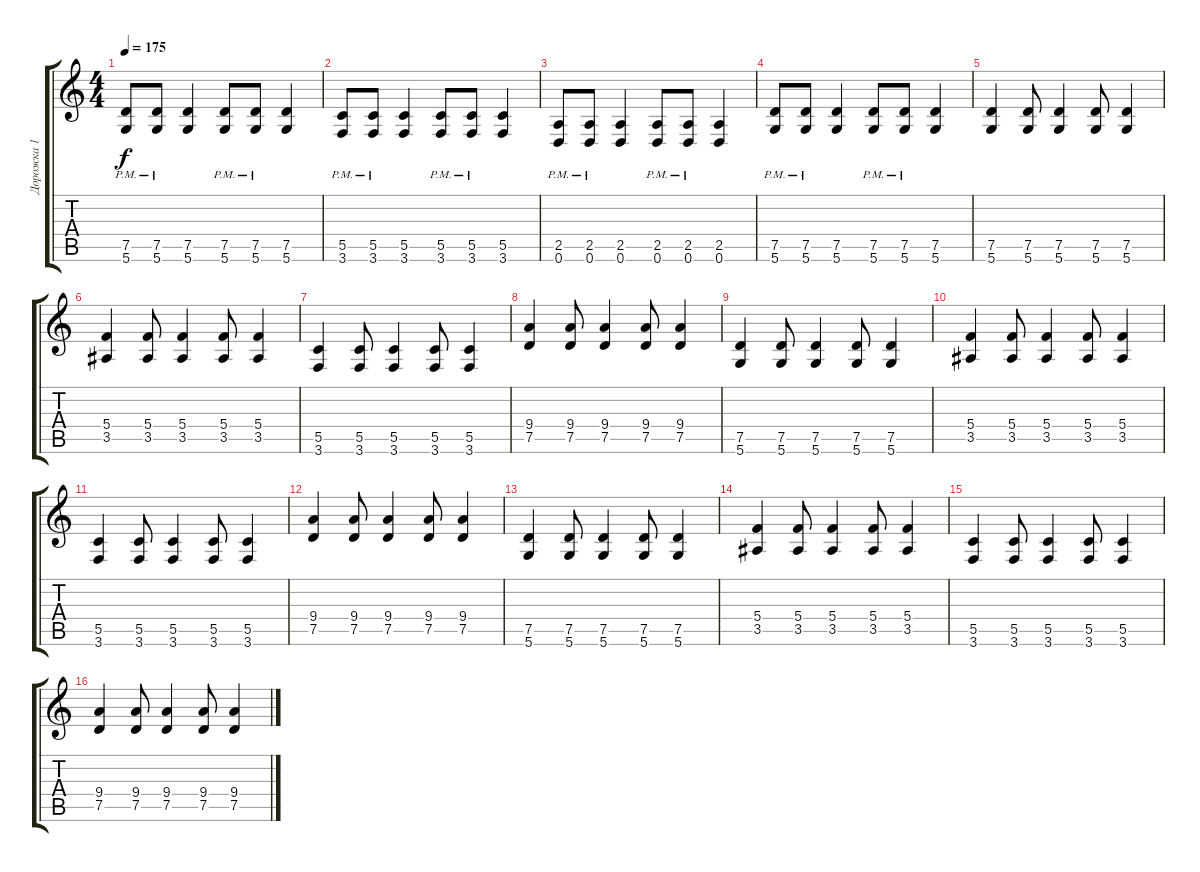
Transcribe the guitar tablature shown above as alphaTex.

\track ("Дорожка 1" "Дорожка 1") {instrument overdrivenguitar}
\staff {score tabs}
\tuning (D4 A3 F3 C3 G2 D2) {hide}
\ts (4 4)
\tempo 175
\clef g2
\ks c
(7.5{pm} 5.6{pm}).8{dy f} (7.5{pm} 5.6{pm}).8 (7.5 5.6).4 (7.5{pm} 5.6{pm}).8 (7.5{pm} 5.6{pm}).8 (7.5 5.6).4 |
(5.5{pm} 3.6{pm}).8 (5.5{pm} 3.6{pm}).8 (5.5 3.6).4 (5.5{pm} 3.6{pm}).8 (5.5{pm} 3.6{pm}).8 (5.5 3.6).4 |
(2.5{pm} 0.6{pm}).8 (2.5{pm} 0.6{pm}).8 (2.5 0.6).4 (2.5{pm} 0.6{pm}).8 (2.5{pm} 0.6{pm}).8 (2.5 0.6).4 |
(7.5{pm} 5.6{pm}).8 (7.5{pm} 5.6{pm}).8 (7.5 5.6).4 (7.5{pm} 5.6{pm}).8 (7.5{pm} 5.6{pm}).8 (7.5 5.6).4 |
(7.5 5.6).4 (7.5 5.6).8 (7.5 5.6).4 (7.5 5.6).8 (7.5 5.6).4 |
(5.4 3.5).4 (5.4 3.5).8 (5.4 3.5).4 (5.4 3.5).8 (5.4 3.5).4 |
(5.5 3.6).4 (5.5 3.6).8 (5.5 3.6).4 (5.5 3.6).8 (5.5 3.6).4 |
(9.4 7.5).4 (9.4 7.5).8 (9.4 7.5).4 (9.4 7.5).8 (9.4 7.5).4 |
(7.5 5.6).4 (7.5 5.6).8 (7.5 5.6).4 (7.5 5.6).8 (7.5 5.6).4 |
(5.4 3.5).4 (5.4 3.5).8 (5.4 3.5).4 (5.4 3.5).8 (5.4 3.5).4 |
(5.5 3.6).4 (5.5 3.6).8 (5.5 3.6).4 (5.5 3.6).8 (5.5 3.6).4 |
(9.4 7.5).4 (9.4 7.5).8 (9.4 7.5).4 (9.4 7.5).8 (9.4 7.5).4 |
(7.5 5.6).4 (7.5 5.6).8 (7.5 5.6).4 (7.5 5.6).8 (7.5 5.6).4 |
(5.4 3.5).4 (5.4 3.5).8 (5.4 3.5).4 (5.4 3.5).8 (5.4 3.5).4 |
(5.5 3.6).4 (5.5 3.6).8 (5.5 3.6).4 (5.5 3.6).8 (5.5 3.6).4 |
(9.4 7.5).4 (9.4 7.5).8 (9.4 7.5).4 (9.4 7.5).8 (9.4 7.5).4
